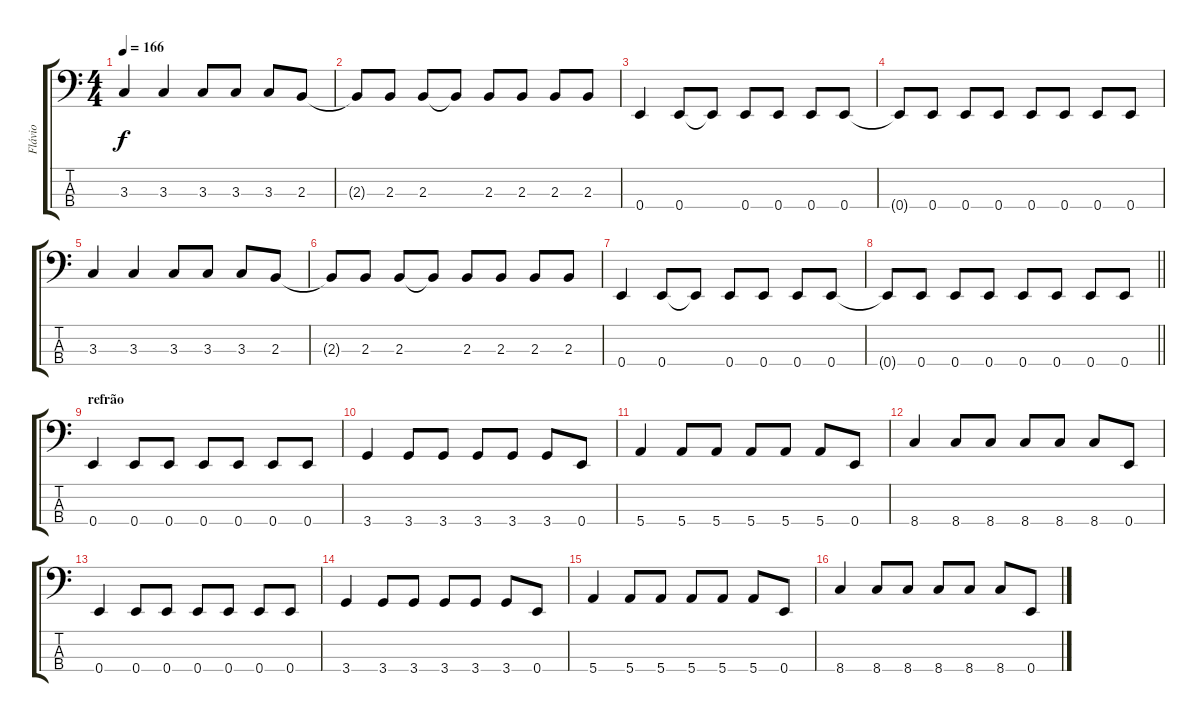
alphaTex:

\track ("Flávio" "Flávio") {instrument electricbassfinger}
\staff {score tabs}
\tuning (G2 D2 A1 E1) {hide}
\ts (4 4)
\tempo 166
\clef f4
\ks c
3.3.4{dy f} 3.3.4 3.3.8 3.3.8 3.3.8 2.3.8 |
2.3{t}.8 2.3.8 2.3.8 2.3{t}.8 2.3.8 2.3.8 2.3.8 2.3.8 |
0.4.4 0.4.8 0.4{t}.8 0.4.8 0.4.8 0.4.8 0.4.8 |
0.4{t}.8 0.4.8 0.4.8 0.4.8 0.4.8 0.4.8 0.4.8 0.4.8 |
3.3.4 3.3.4 3.3.8 3.3.8 3.3.8 2.3.8 |
2.3{t}.8 2.3.8 2.3.8 2.3{t}.8 2.3.8 2.3.8 2.3.8 2.3.8 |
0.4.4 0.4.8 0.4{t}.8 0.4.8 0.4.8 0.4.8 0.4.8 |
\barLineRight lightlight
0.4{t}.8 0.4.8 0.4.8 0.4.8 0.4.8 0.4.8 0.4.8 0.4.8 |
\section ("" "refrão")
0.4.4 0.4.8 0.4.8 0.4.8 0.4.8 0.4.8 0.4.8 |
3.4.4 3.4.8 3.4.8 3.4.8 3.4.8 3.4.8 0.4.8 |
5.4.4 5.4.8 5.4.8 5.4.8 5.4.8 5.4.8 0.4.8 |
8.4.4 8.4.8 8.4.8 8.4.8 8.4.8 8.4.8 0.4.8 |
0.4.4 0.4.8 0.4.8 0.4.8 0.4.8 0.4.8 0.4.8 |
3.4.4 3.4.8 3.4.8 3.4.8 3.4.8 3.4.8 0.4.8 |
5.4.4 5.4.8 5.4.8 5.4.8 5.4.8 5.4.8 0.4.8 |
8.4.4 8.4.8 8.4.8 8.4.8 8.4.8 8.4.8 0.4.8
